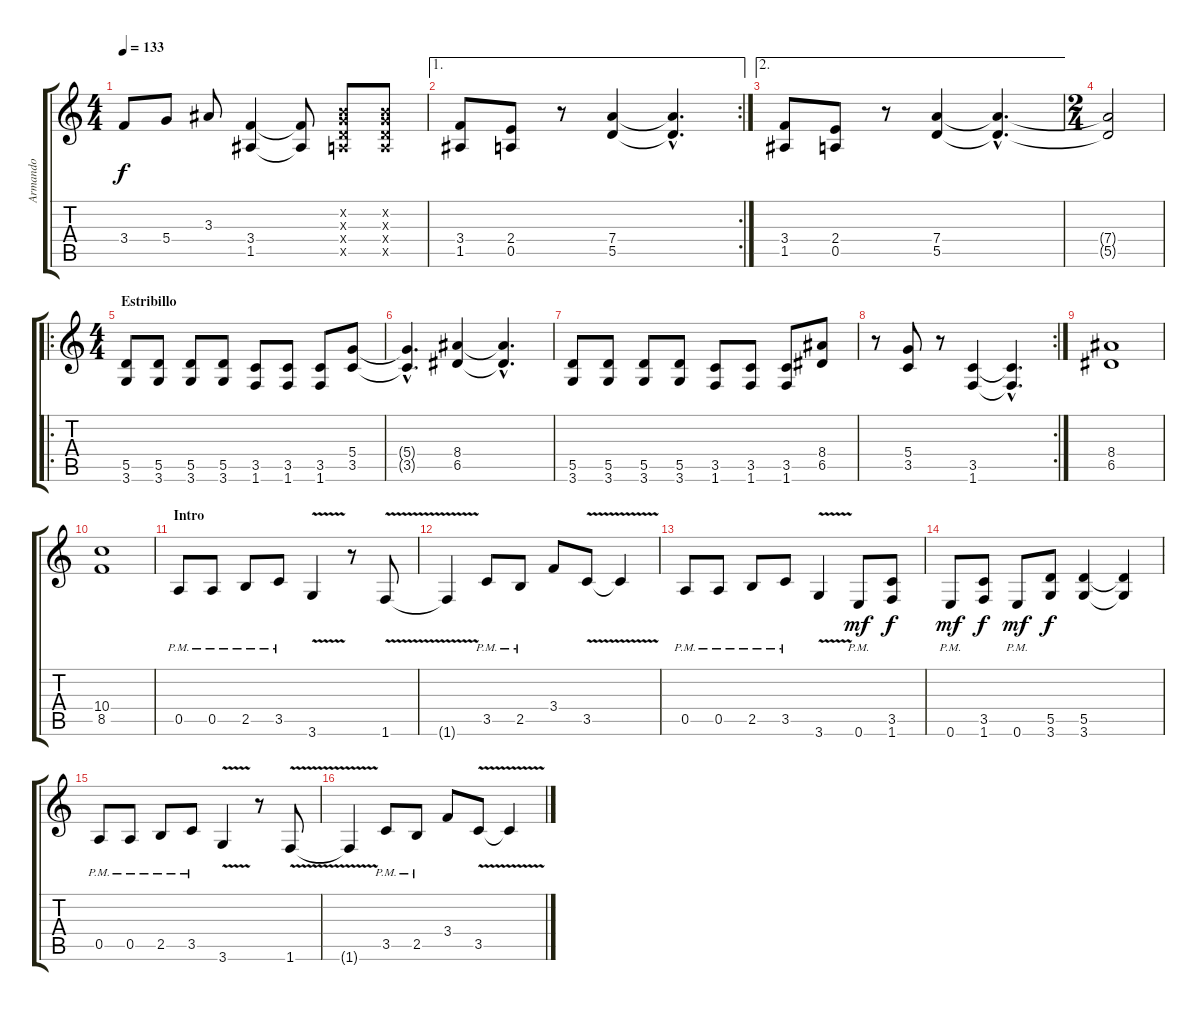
\track ("Armando" "Armando") {instrument distortionguitar}
\staff {score tabs}
\tuning (E4 B3 G3 D3 A2 E2) {hide}
\ts (4 4)
\tempo 133
\clef g2
\ks c
3.4.8{dy f} 5.4.8 3.3.8 (3.4 1.5).4 (3.4{t} 1.5{t}).8 (0.2{x} 0.3{x} 0.4{x} 0.5{x}).8 (0.2{x} 0.3{x} 0.4{x} 0.5{x}).8 |
\ae 1
\rc 2
(3.4 1.5).8 (2.4 0.5).8 r.8 (7.4 5.5).4 (7.4{hac t} 5.5{hac t}).4{d} |
\ae 2
(3.4 1.5).8 (2.4 0.5).8 r.8 (7.4 5.5).4 (7.4{hac t} 5.5{hac t}).4{d} |
\ts (2 4)
(7.4{t} 5.5{t}).2 |
\ro
\ts (4 4)
\section ("" "Estribillo")
(5.5 3.6).8 (5.5 3.6).8 (5.5 3.6).8 (5.5 3.6).8 (3.5 1.6).8 (3.5 1.6).8 (3.5 1.6).8 (5.4 3.5).8 |
(5.4{hac t} 3.5{hac t}).4{d} (8.4 6.5).4 (8.4{hac t} 6.5{hac t}).4{d} |
(5.5 3.6).8 (5.5 3.6).8 (5.5 3.6).8 (5.5 3.6).8 (3.5 1.6).8 (3.5 1.6).8 (3.5 1.6).8 (8.4 6.5).8 |
\rc 2
r.8 (5.4 3.5).8 r.8 (3.5 1.6).4 (3.5{hac t} 1.6{hac t}).4{d} |
(8.4 6.5).1 |
(10.4 8.5).1 |
\section ("" "Intro")
0.5{pm}.8{volume 10} 0.5{pm}.8 2.5{pm}.8 3.5{pm}.8 3.6{v}.4 r.8 1.6{v}.8 |
1.6{t}.4 3.5{pm}.8 2.5{pm}.8 3.4.8 3.5{v}.8 3.5{t}.4 |
0.5{pm}.8 0.5{pm}.8 2.5{pm}.8 3.5{pm}.8 3.6{v}.4 0.6{pm}.8{dy mf} (3.5 1.6).8{dy f} |
0.6{pm}.8{dy mf} (3.5 1.6).8{dy f} 0.6{pm}.8{dy mf} (5.5 3.6).8{dy f} (5.5 3.6).4 (5.5{t} 3.6{t}).4 |
0.5{pm}.8 0.5{pm}.8 2.5{pm}.8 3.5{pm}.8 3.6{v}.4 r.8 1.6{v}.8 |
1.6{t}.4 3.5{pm}.8 2.5{pm}.8 3.4.8 3.5{v}.8 3.5{t}.4
